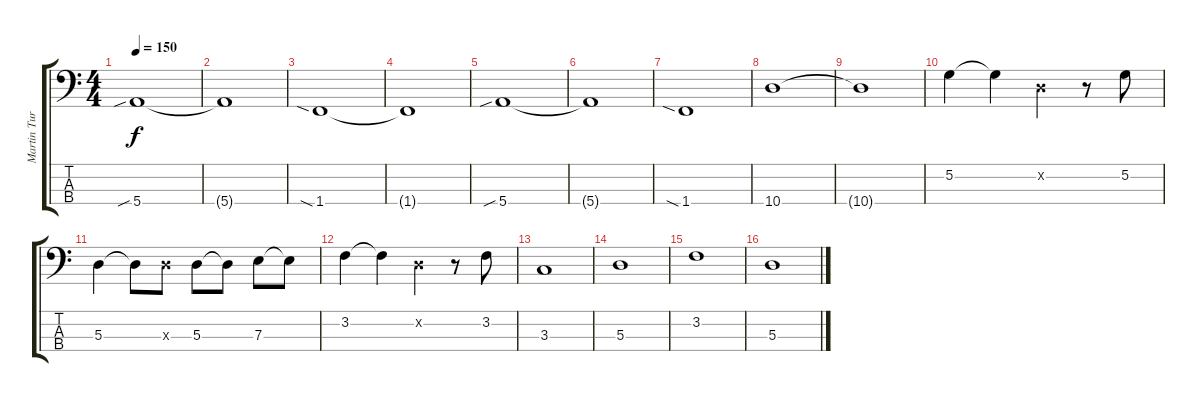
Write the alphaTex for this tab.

\track ("Martin Turner (bass)" "Martin Tur") {instrument electricbasspick}
\staff {score tabs}
\tuning (G2 D2 A1 E1) {hide}
\ts (4 4)
\tempo 150
\clef f4
\ks c
5.4{sib}.1{dy f} |
5.4{t}.1 |
1.4{sia}.1 |
1.4{t}.1 |
5.4{sib}.1 |
5.4{t}.1 |
1.4{sia}.1 |
10.4.1 |
10.4{t}.1 |
5.2.4 5.2{t}.4 0.2{x}.4 r.8 5.2.8 |
5.3.4 5.3{t}.8 5.3{x}.8 5.3.8 5.3{t}.8 7.3.8 7.3{t}.8 |
3.2.4 3.2{t}.4 0.2{x}.4 r.8 3.2.8 |
3.3.1 |
5.3.1 |
3.2.1 |
5.3.1
